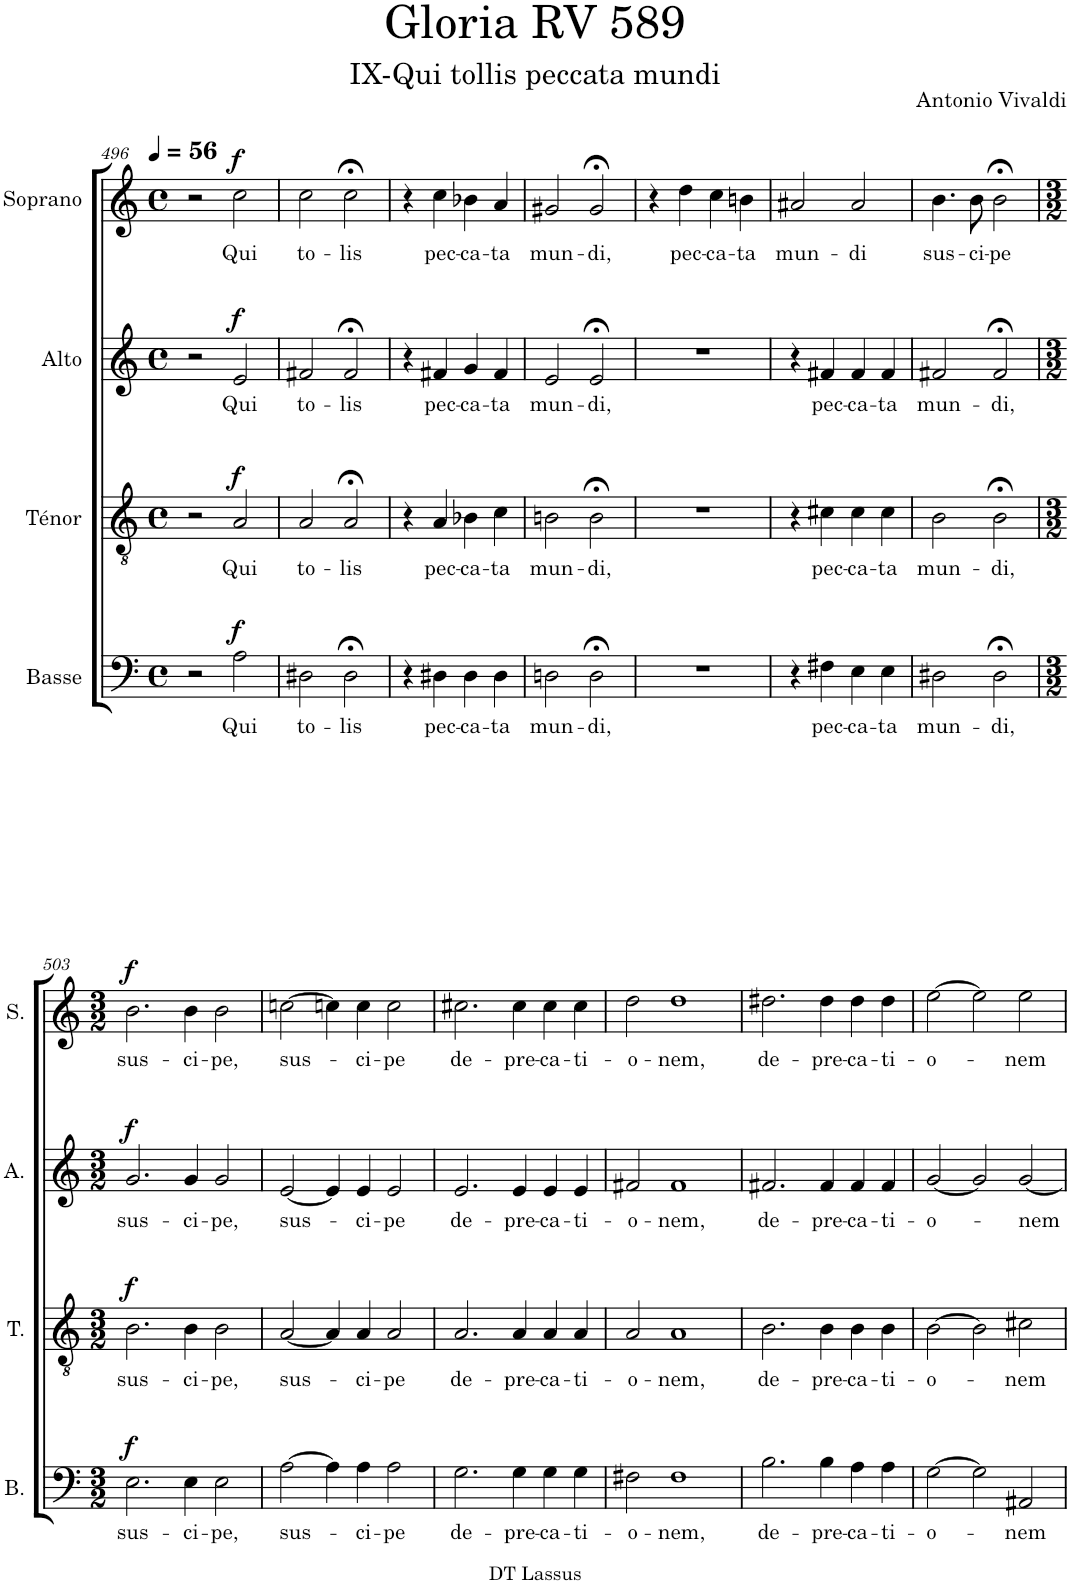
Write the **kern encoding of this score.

**kern	**text	**dynam	**kern	**text	**dynam	**kern	**text	**dynam	**kern	**text	**dynam
*part4	*part4	*part4	*part3	*part3	*part3	*part2	*part2	*part2	*part1	*part1	*part1
*staff4	*staff4	*staff4	*staff3	*staff3	*staff3	*staff2	*staff2	*staff2	*staff1	*staff1	*staff1
*I"Basse	*	*	*I"Ténor	*	*	*I"Alto	*	*	*I"Soprano	*	*
*I'B.	*	*	*I'T.	*	*	*I'A.	*	*	*I'S.	*	*
*clefF4	*	*	*clefGv2	*	*	*clefG2	*	*	*clefG2	*	*
*k[]	*	*	*k[]	*	*	*k[]	*	*	*k[]	*	*
*M4/4	*	*	*M4/4	*	*	*M4/4	*	*	*M4/4	*	*
*met(c)	*	*	*met(c)	*	*	*met(c)	*	*	*met(c)	*	*
*MM56	*	*	*MM56	*	*	*MM56	*	*	*MM56	*	*
=496	=496	=496	=496	=496	=496	=496	=496	=496	=496	=496	=496
2r	.	.	2r	.	.	2r	.	.	2r	.	.
!	!LO:LY:b	!LO:DY:a	!	!LO:LY:b	!LO:DY:a	!	!LO:LY:b	!LO:DY:a	!	!LO:LY:b	!LO:DY:a
2A\	Qui	f	2A/	Qui	f	2e/	Qui	f	2cc\	Qui	f
=497	=497	=497	=497	=497	=497	=497	=497	=497	=497	=497	=497
!	!LO:LY:b	!	!	!LO:LY:b	!	!	!LO:LY:b	!	!	!LO:LY:b	!
2D#X\	to-	.	2A/	to-	.	2f#X/	to-	.	2cc\	to-	.
!	!LO:LY:b	!	!	!LO:LY:b	!	!	!LO:LY:b	!	!	!LO:LY:b	!
2D#;<\	-lis	.	2A;</	-lis	.	2f#;</	-lis	.	2cc;<\	-lis	.
=498	=498	=498	=498	=498	=498	=498	=498	=498	=498	=498	=498
4r	.	.	4r	.	.	4r	.	.	4r	.	.
!	!LO:LY:b	!	!	!LO:LY:b	!	!	!LO:LY:b	!	!	!LO:LY:b	!
4D#X\	pec-	.	4A/	pec-	.	4f#X/	pec-	.	4cc\	pec-	.
!	!LO:LY:b	!	!	!LO:LY:b	!	!	!LO:LY:b	!	!	!LO:LY:b	!
4D#\	-ca-	.	4B-X\	-ca-	.	4g/	-ca-	.	4b-X\	-ca-	.
!	!LO:LY:b	!	!	!LO:LY:b	!	!	!LO:LY:b	!	!	!LO:LY:b	!
4D#\	-ta	.	4c\	-ta	.	4f#/	-ta	.	4a/	-ta	.
=499	=499	=499	=499	=499	=499	=499	=499	=499	=499	=499	=499
!	!LO:LY:b	!	!	!LO:LY:b	!	!	!LO:LY:b	!	!	!LO:LY:b	!
2Dn\	mun-	.	2Bn\	mun-	.	2e/	mun-	.	2g#X/	mun-	.
!	!LO:LY:b	!	!	!LO:LY:b	!	!	!LO:LY:b	!	!	!LO:LY:b	!
2D;<\	-di,	.	2B;<\	-di,	.	2e;</	-di,	.	2g#;</	-di,	.
=500	=500	=500	=500	=500	=500	=500	=500	=500	=500	=500	=500
1r	.	.	1r	.	.	1r	.	.	4r	.	.
!	!	!	!	!	!	!	!	!	!	!LO:LY:b	!
.	.	.	.	.	.	.	.	.	4dd\	pec-	.
!	!	!	!	!	!	!	!	!	!	!LO:LY:b	!
.	.	.	.	.	.	.	.	.	4cc\	-ca-	.
!	!	!	!	!	!	!	!	!	!	!LO:LY:b	!
.	.	.	.	.	.	.	.	.	4bn\	-ta	.
=501	=501	=501	=501	=501	=501	=501	=501	=501	=501	=501	=501
!	!	!	!	!	!	!	!	!	!	!LO:LY:b	!
4r	.	.	4r	.	.	4r	.	.	2a#X/	mun-	.
!	!LO:LY:b	!	!	!LO:LY:b	!	!	!LO:LY:b	!	!	!	!
4F#X\	pec-	.	4c#X\	pec-	.	4f#X/	pec-	.	.	.	.
!	!LO:LY:b	!	!	!LO:LY:b	!	!	!LO:LY:b	!	!	!LO:LY:b	!
4E\	-ca-	.	4c#\	-ca-	.	4f#/	-ca-	.	2a#/	-di	.
!	!LO:LY:b	!	!	!LO:LY:b	!	!	!LO:LY:b	!	!	!	!
4E\	-ta	.	4c#\	-ta	.	4f#/	-ta	.	.	.	.
=502	=502	=502	=502	=502	=502	=502	=502	=502	=502	=502	=502
!	!LO:LY:b	!	!	!LO:LY:b	!	!	!LO:LY:b	!	!	!LO:LY:b	!
2D#X\	mun-	.	2B\	mun-	.	2f#X/	mun-	.	4.b\	sus-	.
!	!	!	!	!	!	!	!	!	!	!LO:LY:b	!
.	.	.	.	.	.	.	.	.	8b\	-ci-	.
!	!LO:LY:b	!	!	!LO:LY:b	!	!	!LO:LY:b	!	!	!LO:LY:b	!
2D#;<\	-di,	.	2B;<\	-di,	.	2f#;</	-di,	.	2b;<\	-pe	.
!!LO:LB:g=z
=503	=503	=503	=503	=503	=503	=503	=503	=503	=503	=503	=503
*M3/2	*	*	*M3/2	*	*	*M3/2	*	*	*M3/2	*	*
!	!LO:LY:b	!LO:DY:a	!	!LO:LY:b	!LO:DY:a	!	!LO:LY:b	!LO:DY:a	!	!LO:LY:b	!LO:DY:a
2.E\	sus-	f	2.B\	sus-	f	2.g/	sus-	f	2.b\	sus-	f
!	!LO:LY:b	!	!	!LO:LY:b	!	!	!LO:LY:b	!	!	!LO:LY:b	!
4E\	-ci-	.	4B\	-ci-	.	4g/	-ci-	.	4b\	-ci-	.
!	!LO:LY:b	!	!	!LO:LY:b	!	!	!LO:LY:b	!	!	!LO:LY:b	!
2E\	-pe,	.	2B\	-pe,	.	2g/	-pe,	.	2b\	-pe,	.
=504	=504	=504	=504	=504	=504	=504	=504	=504	=504	=504	=504
!	!LO:LY:b	!	!	!LO:LY:b	!	!	!LO:LY:b	!	!	!LO:LY:b	!
[2A\	sus-	.	[2A/	sus-	.	[2e/	sus-	.	[2ccn\	sus-	.
4A\]	.	.	4A/]	.	.	4e/]	.	.	4ccn\]	.	.
!	!LO:LY:b	!	!	!LO:LY:b	!	!	!LO:LY:b	!	!	!LO:LY:b	!
4A\	-ci-	.	4A/	-ci-	.	4e/	-ci-	.	4cc\	-ci-	.
!	!LO:LY:b	!	!	!LO:LY:b	!	!	!LO:LY:b	!	!	!LO:LY:b	!
2A\	-pe	.	2A/	-pe	.	2e/	-pe	.	2cc\	-pe	.
=505	=505	=505	=505	=505	=505	=505	=505	=505	=505	=505	=505
!	!LO:LY:b	!	!	!LO:LY:b	!	!	!LO:LY:b	!	!	!LO:LY:b	!
2.G\	de-	.	2.A/	de-	.	2.e/	de-	.	2.cc#X\	de-	.
!	!LO:LY:b	!	!	!LO:LY:b	!	!	!LO:LY:b	!	!	!LO:LY:b	!
4G\	-pre-	.	4A/	-pre-	.	4e/	-pre-	.	4cc#\	-pre-	.
!	!LO:LY:b	!	!	!LO:LY:b	!	!	!LO:LY:b	!	!	!LO:LY:b	!
4G\	-ca-	.	4A/	-ca-	.	4e/	-ca-	.	4cc#\	-ca-	.
!	!LO:LY:b	!	!	!LO:LY:b	!	!	!LO:LY:b	!	!	!LO:LY:b	!
4G\	-ti-	.	4A/	-ti-	.	4e/	-ti-	.	4cc#\	-ti-	.
=506	=506	=506	=506	=506	=506	=506	=506	=506	=506	=506	=506
!	!LO:LY:b	!	!	!LO:LY:b	!	!	!LO:LY:b	!	!	!LO:LY:b	!
2F#X\	-o-	.	2A/	-o-	.	2f#X/	-o-	.	2dd\	-o-	.
!	!LO:LY:b	!	!	!LO:LY:b	!	!	!LO:LY:b	!	!	!LO:LY:b	!
1F#	-nem,	.	1A	-nem,	.	1f#	-nem,	.	1dd	-nem,	.
=507	=507	=507	=507	=507	=507	=507	=507	=507	=507	=507	=507
!	!LO:LY:b	!	!	!LO:LY:b	!	!	!LO:LY:b	!	!	!LO:LY:b	!
2.B\	de-	.	2.B\	de-	.	2.f#X/	de-	.	2.dd#X\	de-	.
!	!LO:LY:b	!	!	!LO:LY:b	!	!	!LO:LY:b	!	!	!LO:LY:b	!
4B\	-pre-	.	4B\	-pre-	.	4f#/	-pre-	.	4dd#\	-pre-	.
!	!LO:LY:b	!	!	!LO:LY:b	!	!	!LO:LY:b	!	!	!LO:LY:b	!
4A\	-ca-	.	4B\	-ca-	.	4f#/	-ca-	.	4dd#\	-ca-	.
!	!LO:LY:b	!	!	!LO:LY:b	!	!	!LO:LY:b	!	!	!LO:LY:b	!
4A\	-ti-	.	4B\	-ti-	.	4f#/	-ti-	.	4dd#\	-ti-	.
=508	=508	=508	=508	=508	=508	=508	=508	=508	=508	=508	=508
!	!LO:LY:b	!	!	!LO:LY:b	!	!	!LO:LY:b	!	!	!LO:LY:b	!
[2G\	-o-	.	[2B\	-o-	.	[2g/	-o-	.	[2ee\	-o-	.
2G\]	.	.	2B\]	.	.	2g/]	.	.	2ee\]	.	.
!	!LO:LY:b	!	!	!LO:LY:b	!	!	!LO:LY:b	!	!	!LO:LY:b	!
2AA#X/	-nem	.	2c#X\	-nem	.	[2g/	-nem	.	2ee\	-nem	.
=	=	=	=	=	=	=	=	=	=	=	=
*-	*-	*-	*-	*-	*-	*-	*-	*-	*-	*-	*-
